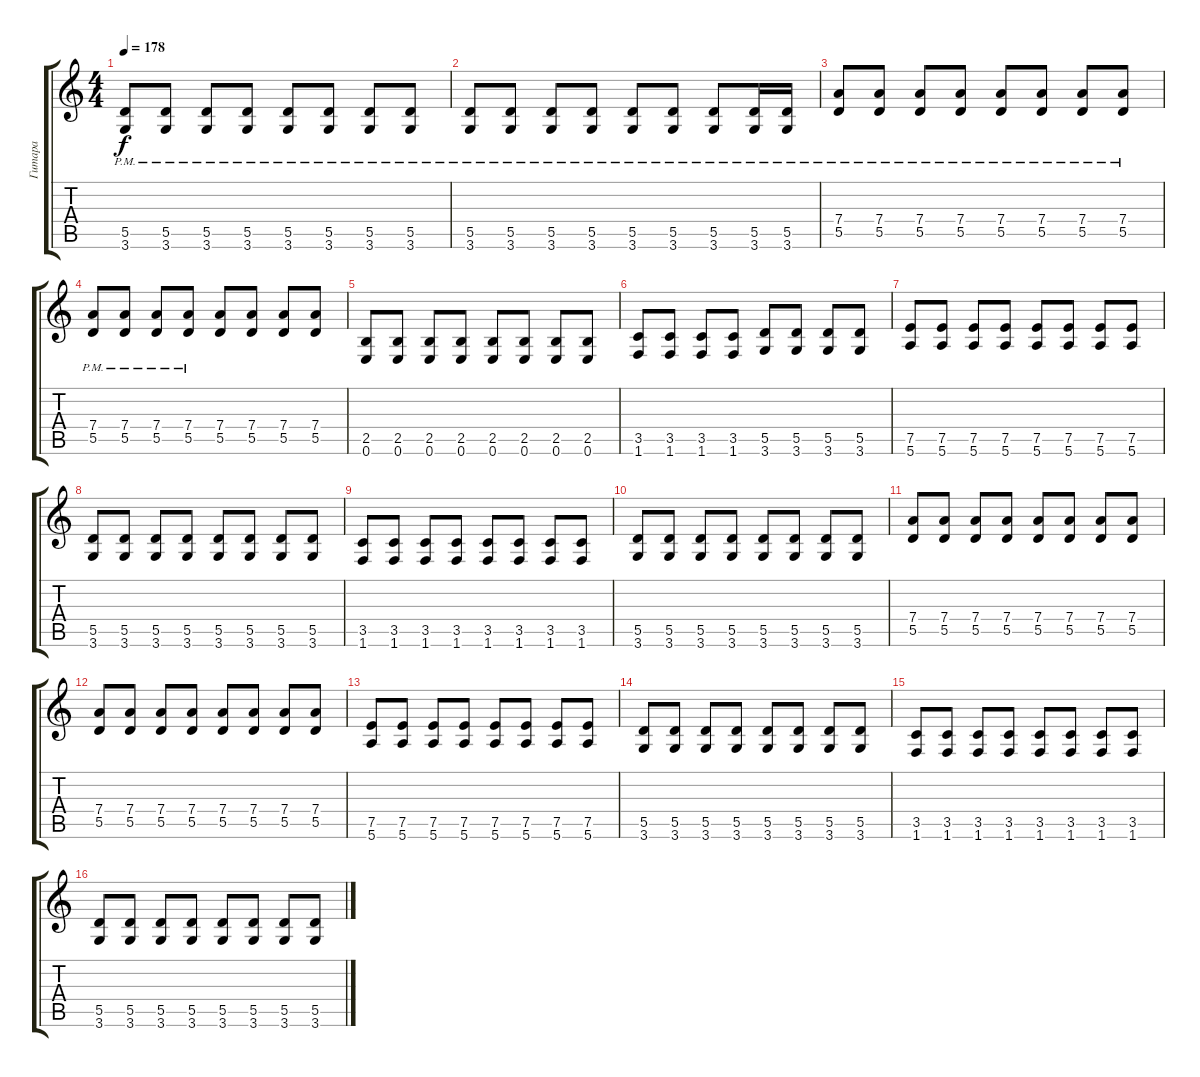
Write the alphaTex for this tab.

\track ("Гитара" "Гитара") {instrument overdrivenguitar}
\staff {score tabs}
\tuning (E4 B3 G3 D3 A2 E2) {hide}
\ts (4 4)
\tempo 178
\clef g2
\ks c
(5.5{pm} 3.6{pm}).8{dy f} (5.5{pm} 3.6{pm}).8 (5.5{pm} 3.6{pm}).8 (5.5{pm} 3.6{pm}).8 (5.5{pm} 3.6{pm}).8 (5.5{pm} 3.6{pm}).8 (5.5{pm} 3.6{pm}).8 (5.5{pm} 3.6{pm}).8 |
(5.5{pm} 3.6{pm}).8 (5.5{pm} 3.6{pm}).8 (5.5{pm} 3.6{pm}).8 (5.5{pm} 3.6{pm}).8 (5.5{pm} 3.6{pm}).8 (5.5{pm} 3.6{pm}).8 (5.5{pm} 3.6{pm}).8 (5.5{pm} 3.6{pm}).16 (5.5{pm} 3.6{pm}).16 |
(7.4{pm} 5.5{pm}).8 (7.4{pm} 5.5{pm}).8 (7.4{pm} 5.5{pm}).8 (7.4{pm} 5.5{pm}).8 (7.4{pm} 5.5{pm}).8 (7.4{pm} 5.5{pm}).8 (7.4{pm} 5.5{pm}).8 (7.4{pm} 5.5{pm}).8 |
(7.4{pm} 5.5{pm}).8 (7.4{pm} 5.5{pm}).8 (7.4{pm} 5.5{pm}).8 (7.4{pm} 5.5{pm}).8 (7.4 5.5).8 (7.4 5.5).8 (7.4 5.5).8 (7.4 5.5).8 |
(2.5 0.6).8 (2.5 0.6).8 (2.5 0.6).8 (2.5 0.6).8 (2.5 0.6).8 (2.5 0.6).8 (2.5 0.6).8 (2.5 0.6).8 |
(3.5 1.6).8 (3.5 1.6).8 (3.5 1.6).8 (3.5 1.6).8 (5.5 3.6).8 (5.5 3.6).8 (5.5 3.6).8 (5.5 3.6).8 |
(7.5 5.6).8 (7.5 5.6).8 (7.5 5.6).8 (7.5 5.6).8 (7.5 5.6).8 (7.5 5.6).8 (7.5 5.6).8 (7.5 5.6).8 |
(5.5 3.6).8 (5.5 3.6).8 (5.5 3.6).8 (5.5 3.6).8 (5.5 3.6).8 (5.5 3.6).8 (5.5 3.6).8 (5.5 3.6).8 |
(3.5 1.6).8 (3.5 1.6).8 (3.5 1.6).8 (3.5 1.6).8 (3.5 1.6).8 (3.5 1.6).8 (3.5 1.6).8 (3.5 1.6).8 |
(5.5 3.6).8 (5.5 3.6).8 (5.5 3.6).8 (5.5 3.6).8 (5.5 3.6).8 (5.5 3.6).8 (5.5 3.6).8 (5.5 3.6).8 |
(7.4 5.5).8 (7.4 5.5).8 (7.4 5.5).8 (7.4 5.5).8 (7.4 5.5).8 (7.4 5.5).8 (7.4 5.5).8 (7.4 5.5).8 |
(7.4 5.5).8 (7.4 5.5).8 (7.4 5.5).8 (7.4 5.5).8 (7.4 5.5).8 (7.4 5.5).8 (7.4 5.5).8 (7.4 5.5).8 |
(7.5 5.6).8 (7.5 5.6).8 (7.5 5.6).8 (7.5 5.6).8 (7.5 5.6).8 (7.5 5.6).8 (7.5 5.6).8 (7.5 5.6).8 |
(5.5 3.6).8 (5.5 3.6).8 (5.5 3.6).8 (5.5 3.6).8 (5.5 3.6).8 (5.5 3.6).8 (5.5 3.6).8 (5.5 3.6).8 |
(3.5 1.6).8 (3.5 1.6).8 (3.5 1.6).8 (3.5 1.6).8 (3.5 1.6).8 (3.5 1.6).8 (3.5 1.6).8 (3.5 1.6).8 |
(5.5 3.6).8 (5.5 3.6).8 (5.5 3.6).8 (5.5 3.6).8 (5.5 3.6).8 (5.5 3.6).8 (5.5 3.6).8 (5.5 3.6).8
